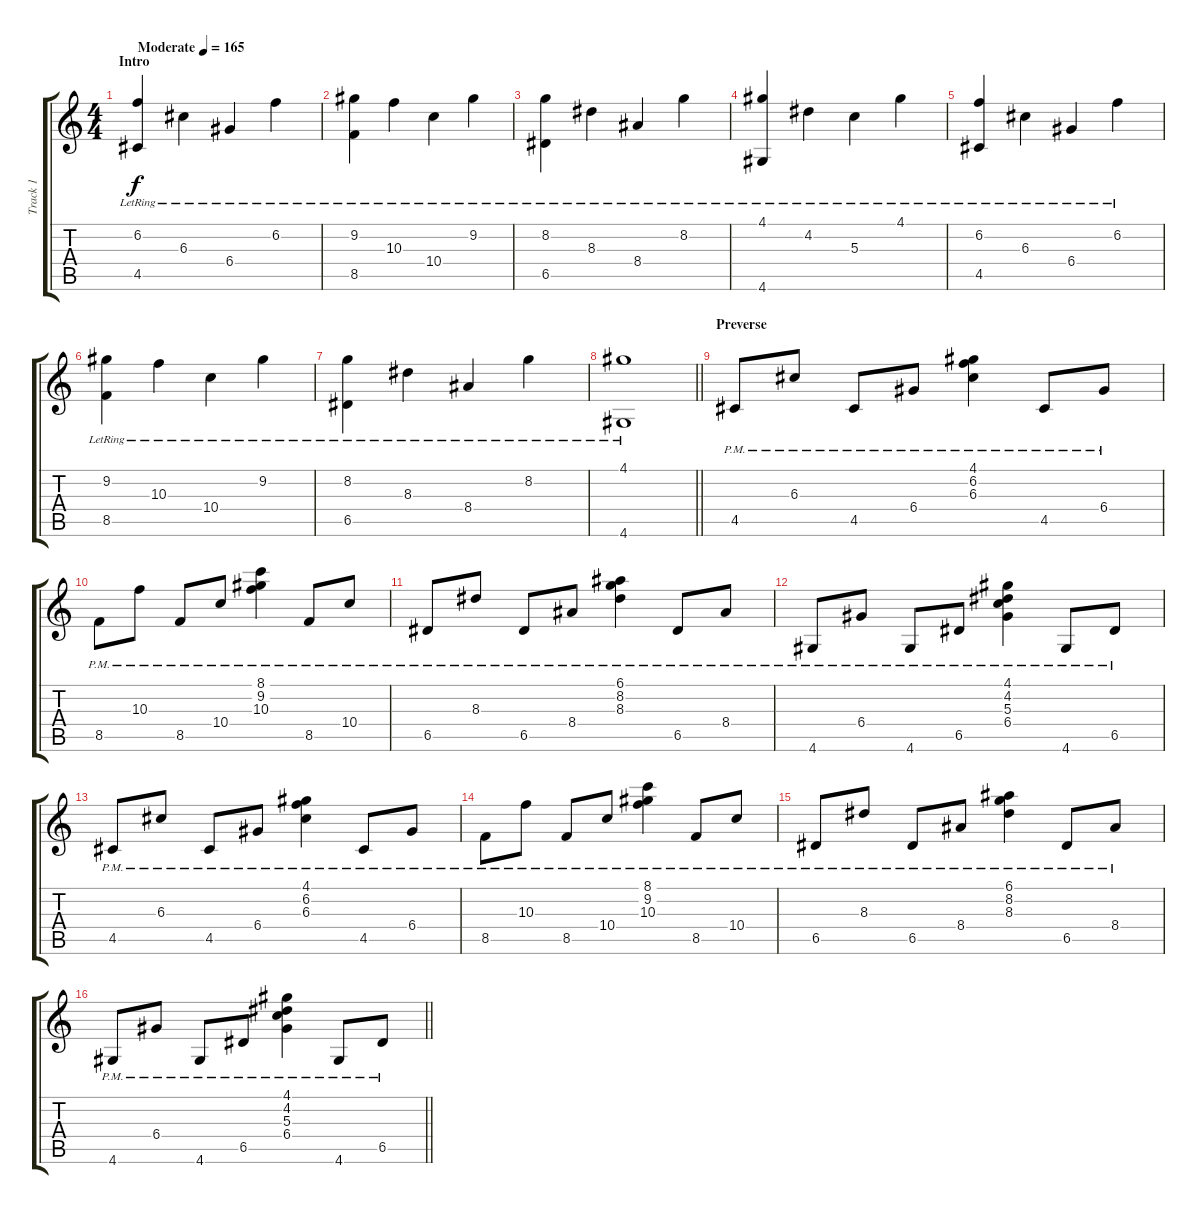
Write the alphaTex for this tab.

\track ("Track 1" "Track 1") {instrument acousticguitarsteel}
\staff {score tabs}
\tuning (E4 B3 G3 D3 A2 E2) {hide}
\ts (4 4)
\section ("" "Intro")
\tempo (165 "Moderate")
\clef g2
\ks c
(6.2{lr} 4.5{lr}).4{dy f instrument acousticguitarsteel} 6.3{lr}.4 6.4{lr}.4 6.2{lr}.4 |
(9.2{lr} 8.5{lr}).4 10.3{lr}.4 10.4{lr}.4 9.2{lr}.4 |
(8.2{lr} 6.5{lr}).4 8.3{lr}.4 8.4{lr}.4 8.2{lr}.4 |
(4.1{lr} 4.6{lr}).4 4.2{lr}.4 5.3{lr}.4 4.1{lr}.4 |
(6.2{lr} 4.5{lr}).4 6.3{lr}.4 6.4{lr}.4 6.2{lr}.4 |
(9.2{lr} 8.5{lr}).4 10.3{lr}.4 10.4{lr}.4 9.2{lr}.4 |
(8.2{lr} 6.5{lr}).4 8.3{lr}.4 8.4{lr}.4 8.2{lr}.4 |
\barLineRight lightlight
(4.1{lr} 4.6{lr}).1 |
\section ("" "Preverse")
4.5{pm}.8 6.3{pm}.8 4.5{pm}.8 6.4{pm}.8 (4.1{pm} 6.2{pm} 6.3{pm}).4 4.5{pm}.8 6.4{pm}.8 |
8.5{pm}.8 10.3{pm}.8 8.5{pm}.8 10.4{pm}.8 (8.1{pm} 9.2{pm} 10.3{pm}).4 8.5{pm}.8 10.4{pm}.8 |
6.5{pm}.8 8.3{pm}.8 6.5{pm}.8 8.4{pm}.8 (6.1{pm} 8.2{pm} 8.3{pm}).4 6.5{pm}.8 8.4{pm}.8 |
4.6{pm}.8 6.4{pm}.8 4.6{pm}.8 6.5{pm}.8 (4.1{pm} 4.2{pm} 5.3{pm} 6.4{pm}).4 4.6{pm}.8 6.5{pm}.8 |
4.5{pm}.8 6.3{pm}.8 4.5{pm}.8 6.4{pm}.8 (4.1{pm} 6.2{pm} 6.3{pm}).4 4.5{pm}.8 6.4{pm}.8 |
8.5{pm}.8 10.3{pm}.8 8.5{pm}.8 10.4{pm}.8 (8.1{pm} 9.2{pm} 10.3{pm}).4 8.5{pm}.8 10.4{pm}.8 |
6.5{pm}.8 8.3{pm}.8 6.5{pm}.8 8.4{pm}.8 (6.1{pm} 8.2{pm} 8.3{pm}).4 6.5{pm}.8 8.4{pm}.8 |
\barLineRight lightlight
4.6{pm}.8 6.4{pm}.8 4.6{pm}.8 6.5{pm}.8 (4.1{pm} 4.2{pm} 5.3{pm} 6.4{pm}).4 4.6{pm}.8 6.5{pm}.8
